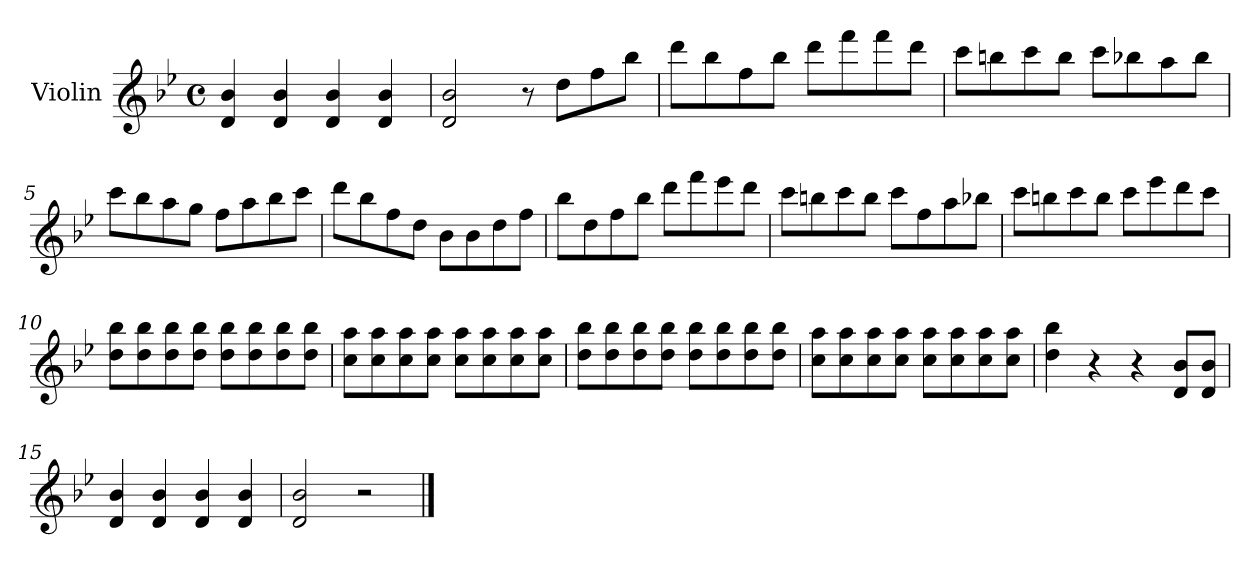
**kern
*part1
*staff1
*I"Violin
*I'Vln.
*clefG2
*k[b-e-]
*M4/4
*met(c)
=1
4d/ 4b-/
4d/ 4b-/
4d/ 4b-/
4d/ 4b-/
=2
2d/ 2b-/
8r
8dd\L
8ff\
8bb-\J
=3
8ddd\L
8bb-\
8ff\
8bb-\J
8ddd\L
8fff\
8fff\
8ddd\J
=4
8ccc\L
8bbn\
8ccc\
8bb\J
8ccc\L
8bb-X\
8aa\
8bb-\J
!!LO:LB:g=z
=5
8ccc\L
8bb-\
8aa\
8gg\J
8ff\L
8aa\
8bb-\
8ccc\J
=6
8ddd\L
8bb-\
8ff\
8dd\J
8b-\L
8b-\
8dd\
8ff\J
=7
8bb-\L
8dd\
8ff\
8bb-\J
8ddd\L
8fff\
8eee-\
8ddd\J
=8
8ccc\L
8bbn\
8ccc\
8bb\J
8ccc\L
8ff\
8aa\
8bb-X\J
!!LO:LB:g=z
=9
8ccc\L
8bbn\
8ccc\
8bb\J
8ccc\L
8eee-\
8ddd\
8ccc\J
=10
8dd\ 8bb-\L
8dd\ 8bb-\
8dd\ 8bb-\
8dd\ 8bb-\J
8dd\ 8bb-\L
8dd\ 8bb-\
8dd\ 8bb-\
8dd\ 8bb-\J
=11
8cc\ 8aa\L
8cc\ 8aa\
8cc\ 8aa\
8cc\ 8aa\J
8cc\ 8aa\L
8cc\ 8aa\
8cc\ 8aa\
8cc\ 8aa\J
!!LO:LB:g=z
=12
8dd\ 8bb-\L
8dd\ 8bb-\
8dd\ 8bb-\
8dd\ 8bb-\J
8dd\ 8bb-\L
8dd\ 8bb-\
8dd\ 8bb-\
8dd\ 8bb-\J
!!LO:LB:g=z
=13
8cc\ 8aa\L
8cc\ 8aa\
8cc\ 8aa\
8cc\ 8aa\J
8cc\ 8aa\L
8cc\ 8aa\
8cc\ 8aa\
8cc\ 8aa\J
=14
4dd\ 4bb-\
4r
4r
8d/ 8b-/L
8d/ 8b-/J
=15
4d/ 4b-/
4d/ 4b-/
4d/ 4b-/
4d/ 4b-/
=16
2d/ 2b-/
2r
==
*-
